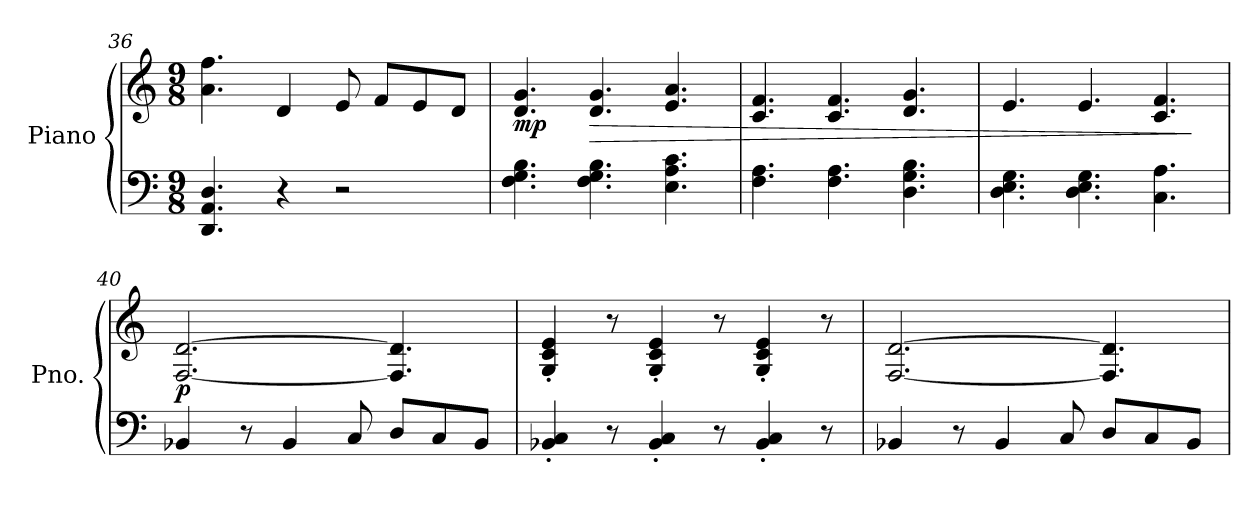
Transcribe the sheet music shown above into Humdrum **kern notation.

**kern	**kern	**dynam
*part1	*part1	*part1
*staff2	*staff1	*staff1/2
*I"Piano	*	*
*I'Pno.	*	*
*clefF4	*clefG2	*
*k[]	*k[]	*
*M9/8	*M9/8	*
=36	=36	=36
4.DD/ 4.AA/ 4.D/	4.a\ 4.ff\	.
4r	4d/	.
2r	8e/	.
.	8f/L	.
.	8e/	.
.	8d/J	.
=37	=37	=37
!	!	!LO:DY:b
4.F\ 4.G\ 4.B\	4.d/ 4.g/	mp
!	!	!LO:HP:b
4.F\ 4.G\ 4.B\	4.d/ 4.g/	>
4.E\ 4.A\ 4.c\	4.e/ 4.a/	.
=38	=38	=38
4.F\ 4.A\	4.c/ 4.f/	.
4.F\ 4.A\	4.c/ 4.f/	.
4.D\ 4.G\ 4.B\	4.d/ 4.g/	.
=39	=39	=39
4.D\ 4.E\ 4.G\	4.e/	.
4.D\ 4.E\ 4.G\	4.e/	.
4.C\ 4.A\	4.c/ 4.f/	.
.	.	]
=40	=40	=40
!	!	!LO:DY:a=2
4BB-X/	[2.F/ [2.d/	p
8r	.	.
4BB-/	.	.
8C/	.	.
8D/L	4.F/] 4.d/]	.
8C/	.	.
8BB-/J	.	.
!!LO:LB:g=z
=41	=41	=41
4BB-X/' 4C/'	4G/' 4c/' 4e/'	.
8r	8r	.
4BB-/' 4C/'	4G/' 4c/' 4e/'	.
8r	8r	.
4BB-/' 4C/'	4G/' 4c/' 4e/'	.
8r	8r	.
=42	=42	=42
4BB-X/	[2.F/ [2.d/	.
8r	.	.
4BB-/	.	.
8C/	.	.
8D/L	4.F/] 4.d/]	.
8C/	.	.
8BB-/J	.	.
=	=	=
*-	*-	*-
